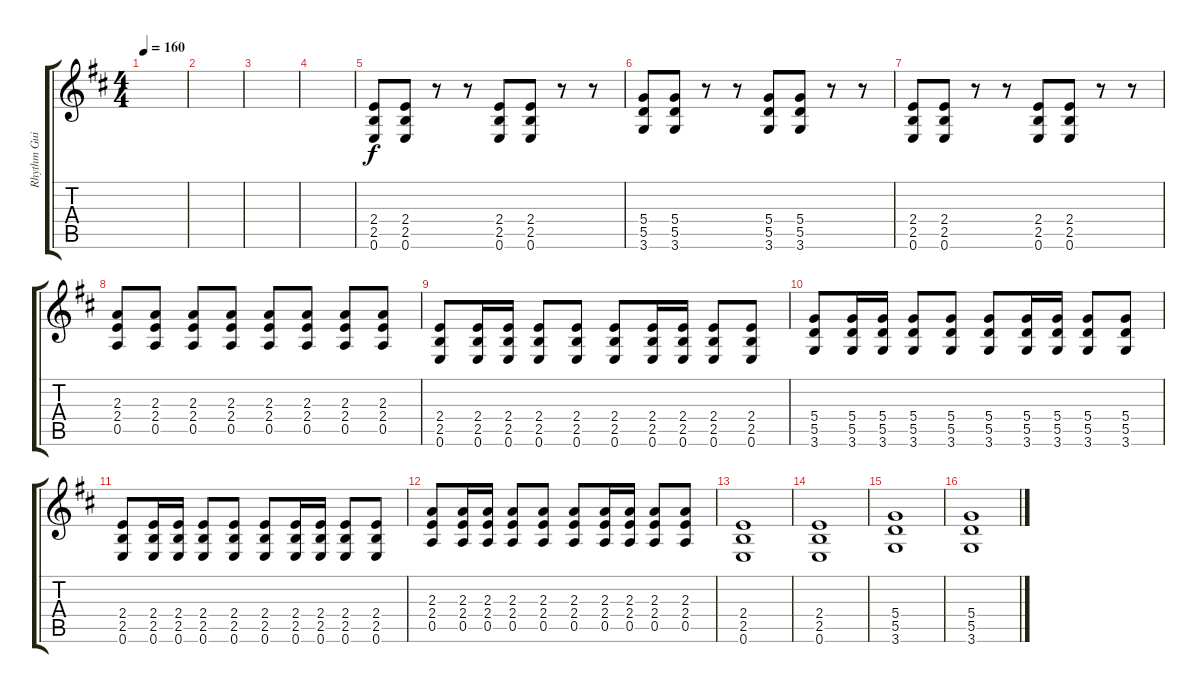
\track ("Rhythm Guitar 2 (Greg Hetson)" "Rhythm Gui") {instrument overdrivenguitar}
\staff {score tabs}
\tuning (E4 B3 G3 D3 A2 E2) {hide}
\ts (4 4)
\tempo 160
\clef g2
\ks d
|
|
|
|
(2.4 2.5 0.6).8 (2.4 2.5 0.6).8 r.8 r.8 (2.4 2.5 0.6).8 (2.4 2.5 0.6).8 r.8 r.8 |
(5.4 5.5 3.6).8 (5.4 5.5 3.6).8 r.8 r.8 (5.4 5.5 3.6).8 (5.4 5.5 3.6).8 r.8 r.8 |
(2.4 2.5 0.6).8 (2.4 2.5 0.6).8 r.8 r.8 (2.4 2.5 0.6).8 (2.4 2.5 0.6).8 r.8 r.8 |
(2.3 2.4 0.5).8 (2.3 2.4 0.5).8 (2.3 2.4 0.5).8 (2.3 2.4 0.5).8 (2.3 2.4 0.5).8 (2.3 2.4 0.5).8 (2.3 2.4 0.5).8 (2.3 2.4 0.5).8 |
(2.4 2.5 0.6).8 (2.4 2.5 0.6).16 (2.4 2.5 0.6).16 (2.4 2.5 0.6).8 (2.4 2.5 0.6).8 (2.4 2.5 0.6).8 (2.4 2.5 0.6).16 (2.4 2.5 0.6).16 (2.4 2.5 0.6).8 (2.4 2.5 0.6).8 |
(5.4 5.5 3.6).8 (5.4 5.5 3.6).16 (5.4 5.5 3.6).16 (5.4 5.5 3.6).8 (5.4 5.5 3.6).8 (5.4 5.5 3.6).8 (5.4 5.5 3.6).16 (5.4 5.5 3.6).16 (5.4 5.5 3.6).8 (5.4 5.5 3.6).8 |
(2.4 2.5 0.6).8 (2.4 2.5 0.6).16 (2.4 2.5 0.6).16 (2.4 2.5 0.6).8 (2.4 2.5 0.6).8 (2.4 2.5 0.6).8 (2.4 2.5 0.6).16 (2.4 2.5 0.6).16 (2.4 2.5 0.6).8 (2.4 2.5 0.6).8 |
(2.3 2.4 0.5).8 (2.3 2.4 0.5).16 (2.3 2.4 0.5).16 (2.3 2.4 0.5).8 (2.3 2.4 0.5).8 (2.3 2.4 0.5).8 (2.3 2.4 0.5).16 (2.3 2.4 0.5).16 (2.3 2.4 0.5).8 (2.3 2.4 0.5).8 |
(2.4 2.5 0.6).1 |
(2.4 2.5 0.6).1 |
(5.4 5.5 3.6).1 |
(5.4 5.5 3.6).1
